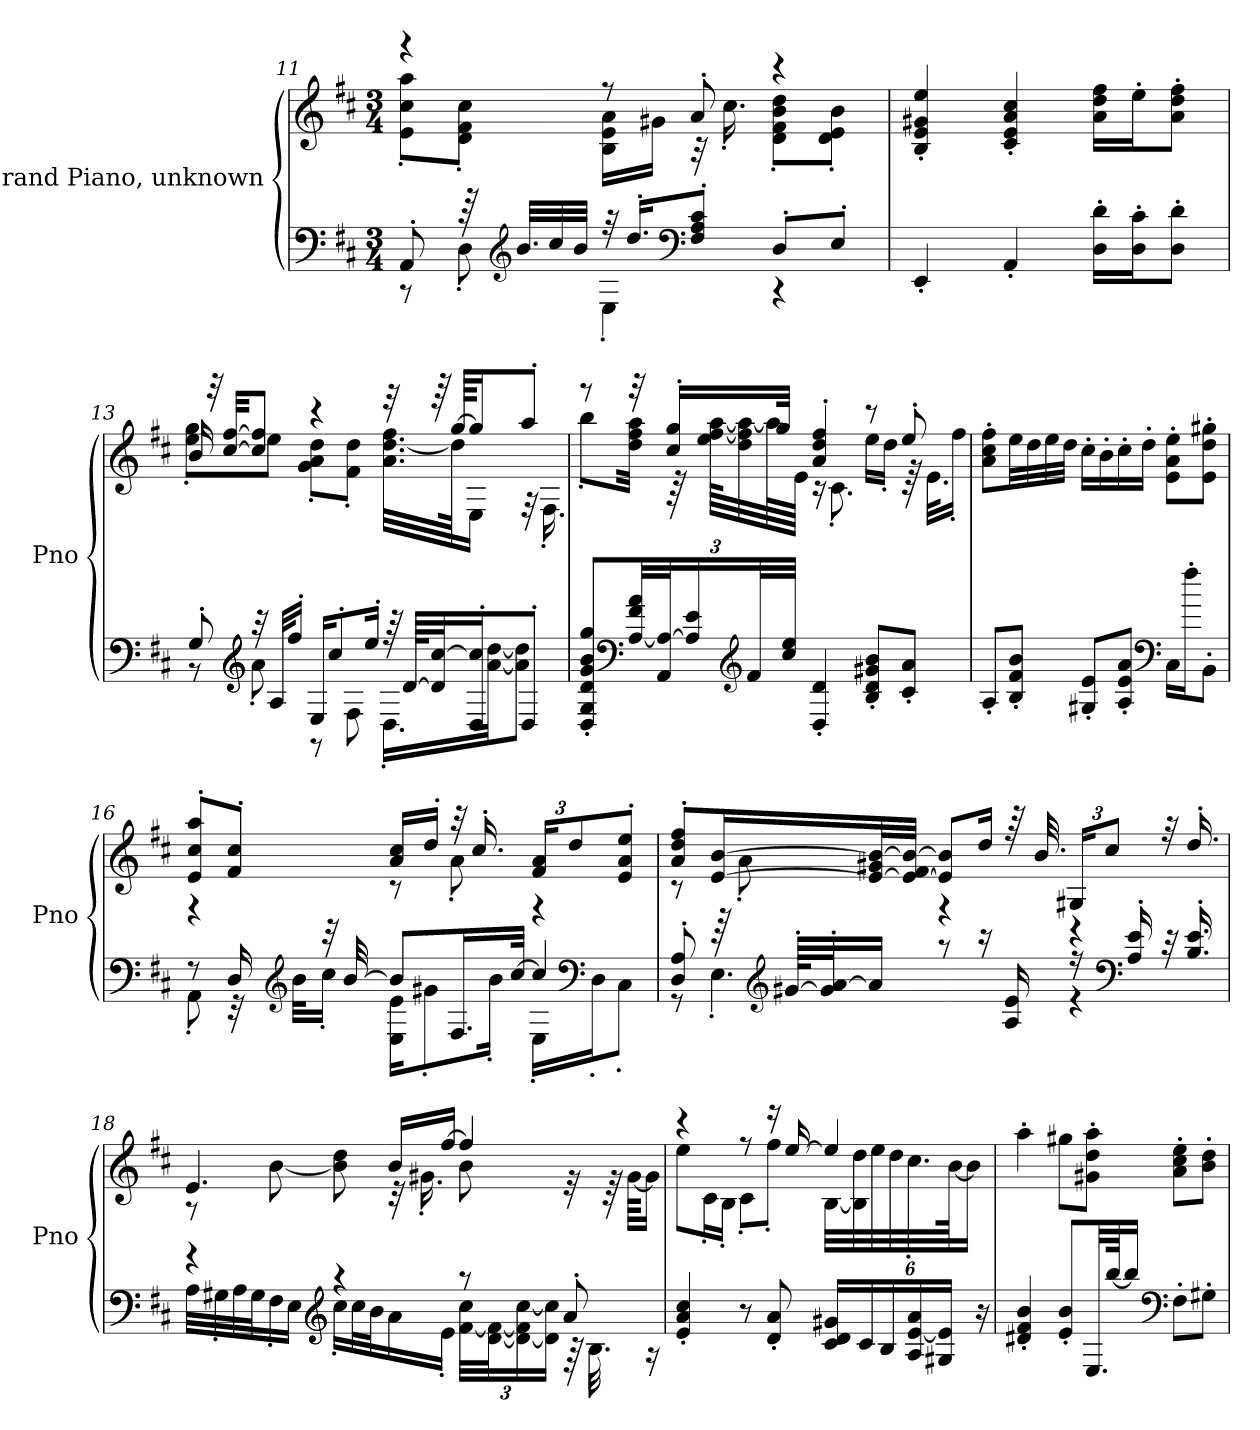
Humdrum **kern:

**kern	**kern
*part1	*part1
*staff2	*staff1
*I"Grand Piano, unknown	*
*I'Pno	*
*clefF4	*clefG2
*k[f#c#]	*k[f#c#]
*M3/4	*M3/4
=11	=11
*^	*^
8AA'/	8r	4r	8e\' 8cc#\' 8aa\'L
64r	8D'\	.	8d\' 8f#\' 8cc#\'J
*clefG2	*	*	*
32.b/LLL	.	.	.
32cc#/	.	.	.
32b/JJJ	.	.	.
32r	4E'\	8r	16B\ 16e\ 16a\LL
16.dd'/KL	.	.	.
.	.	.	16g#X\JJ
*clefF4	*	*	*
8F#/' 8A/' 8c#/'J	.	8a'/	32r
.	.	.	16.cc#'\
8D'/L	4r	4r	8d\' 8f#\' 8b\' 8dd\'L
8E'/J	.	.	8d\' 8e\' 8b\'J
*v	*v	*	*
*	*v	*v
!!LO:LB:g=z
=12	=12
4EE'/	4B/' 4e/' 4g#X/' 4ee/'
4AA'/	4c#/' 4e/' 4a/' 4cc#/'
16D\' 16d\'LL	16a\ 16dd\ 16ff#\LL
16D\' 16c#\'J	16ee'\J
8D\' 8d\'J	8a\' 8dd\' 8ff#\'J
=13	=13
*^	*^
8G'/	8r	16b/	8ee\' 8gg\'L
.	.	32r	.
.	.	[32cc#/ [32ff#/KKL	.
*clefG2	*	*	*
32r	8a'\	8cc#/] 8ff#/]J	8ee\J
32A/KLL	.	.	.
16ff#'/JJ	.	.	.
16E/KL	8r	4r	8g\' 8a\' 8dd\'L
8cc#'/	.	.	.
.	8F#\	.	8f#\' 8dd\'J
16ee'/Jk	.	.	.
64r	16.D'\LL	32r	32.a\ [32.dd\ 32.ff#\LLL
[64d/KLLL	.	.	.
32d/] [32cc#/J	.	64r	.
.	.	[64gg/KKLL	64dd\JK]
16D/' 16cc#/]'J	.	16gg/J]	16E\JJ
.	[32a\ [32dd\JK	.	.
8D'/J	8a\] 8dd\]J	8aa'/J	32r
.	.	.	16.F#'\
*v	*v	*	*
!!LO:LB:g=z	!!
=14	=14	=14
8D/' 8G/' 8d/' 8g/' 8b/' 8gg/'L	8r	8bb'\L
*clefF4	*	*
*Xbrackettup	*	*
[48A/ 48f#/ 48a/LL	32r	32dd\ 32ff#\ 32aa\Jkk
48AA/ 48A/_J	.	.
.	16cc#/' 16gg/'LL	64r
24A/] 24e/	.	.
.	.	64ee\ [64ff#\ [64aa\KLLL
.	.	32dd\ 32ff#\] 32aa\_
*clefG2	*	*
48f#/L	.	.
.	32gg/JJk	64aa\L]
48cc#/ 48ee/JJJ	.	.
.	.	64e\JJJJ
4D/' 4d/'	4a/' 4dd/' 4ff#/'	16r
.	.	8.c#'\
8B/' 8d/' 8g#X/' 8b/'L	8r	16ee\LL
.	.	16dd'\JJ
8c#/' 8a/'J	8ee'/	64r
.	.	32.e\KLL
.	.	16ff#'\JJ
*	*v	*v
=15	=15
8A'/L	8a\' 8cc#\' 8ff#\'L
8B/' 8f#/' 8b/'J	32ee\LL
.	32dd\
.	32ee\
.	32dd\JJJ
8G#X/' 8e/'L	16cc#'\LL
.	16b'\
8A/' 8e/' 8a/'J	16cc#'\
.	16dd'\JJ
*clefF4	*
16C#\LL	8e\' 8a\' 8ee\'L
16ff#'\J	.
8BB'\J	8e\' 8dd\' 8gg#X\'J
!!LO:PB:g=z
=16	=16
*^	*^
8r	8AA'\	8e/' 8cc#/' 8aa/'L	4r
16D/	32r	8f#/' 8cc#/'J	.
*clefG2	*	*	*
.	32b\KLL	.	.
32r	16cc#'\JJ	.	.
[32b/	.	.	.
8b/L]	16E\ 16e\KL	16a/ 16cc#/LL	8r
.	8g#X'\	16dd'/JJ	.
16.F#/L	.	32r	8a'\
.	.	16.cc#'/	.
.	16b'\Jk	.	.
[32cc#/JJk	.	.	.
*	*	*Xbrackettup	*
4cc#/]	16E'\LL	24f#/ 24a/KL	4r
.	.	12dd/	.
*clefF4	*	*	*
.	16D'\J	.	.
.	8C#'\J	8e/' 8a/' 8ee/'J	.
=17	=17	=17	=17
8D/' 8A/'	8r	8a/' 8dd/' 8ff#/'L	8r
64r	4.E'\	[16e/ [16b/L	8a'\
*clefG2	*	*	*
[64g#X'/KLLL	.	.	.
32g#/]' [32a/'J	.	.	.
16a/JJ]	.	32e/_ 32g#X/ 32b/_L	.
.	.	32e/_ 32f#/ 32b/_JJJ	.
8r	.	8e/] 8b/]L	4r
16r	.	16dd/Jk	.
16A/ 16e/	.	64r	.
.	.	32.b/	.
16r	4r	24G#X/KL	4r
.	.	12cc#/J	.
*clefF4	*	*	*
16A/' 16e/'	.	.	.
32r	.	32r	.
16.B/' 16.e/'	.	16.dd'/	.
!!LO:LB:g=z	!!
=18	=18	=18	=18
4r	32A\LLL	4.e/	8r
.	32G#X'\	.	.
.	32A\	.	.
.	32G#\J	.	.
.	16F#'\	.	[8b\
.	16E\JJ	.	.
*clefG2	*	*	*
4r	16cc#'\LL	.	8b\] 8dd\
.	32cc#\L	.	.
.	32b\J	.	.
.	16a\	16b/LL	32r
.	.	.	16.g#X'\
.	16e'\JJ	[16ff#/JJ	.
8r	[48f#\ 48cc#\LLL	4ff#/]	8b\
.	[48d\ 48f#\_J	.	.
.	24d\_ 24f#\] [24cc#\	.	.
.	24d\] 24cc#\]JJ	.	.
8a'/	64r	.	32r
.	32.B\	.	.
.	.	.	64r
.	.	.	[64g#\KKLL
.	16r	.	16g#\JJ]
*v	*v	*	*
!!LO:LB:g=z	!!
=19	=19	=19
4e/' 4a/' 4cc#/'	4r	8ee\L
.	.	16c#'\L
.	.	16B'\JJ
8r	8r	8c#'\L
8d/' 8a/'	16r	8ff#'\J
.	[16ee/	.
24c#/ 24d/ 24g#X/LL	4ee/]	[32B\LLL
.	.	32B\] 32dd\
24c#/	.	.
.	.	32ee\
24B/	.	.
.	.	32dd\
*brackettup	*	*
24A/ [24e/ 24a/	.	32.cc#'\
24G#X/ 24e/]JJ	.	.
.	.	[64b\JK
.	.	16b\JJ]
24r	.	.
*	*v	*v
=20	=20
4d#X/' 4f#/' 4b/'	4aa'\
8e/' 8b/'L	8gg#X\L
32.E/LL	8g#X\' 8dd\' 8aa\'J
[64bb/JK	.
16bb/JJ]	.
*clefF4	*
8F#'\L	8a\' 8cc#\' 8ee\'L
8G#X'\J	8b\' 8dd\'J
=	=
*-	*-
